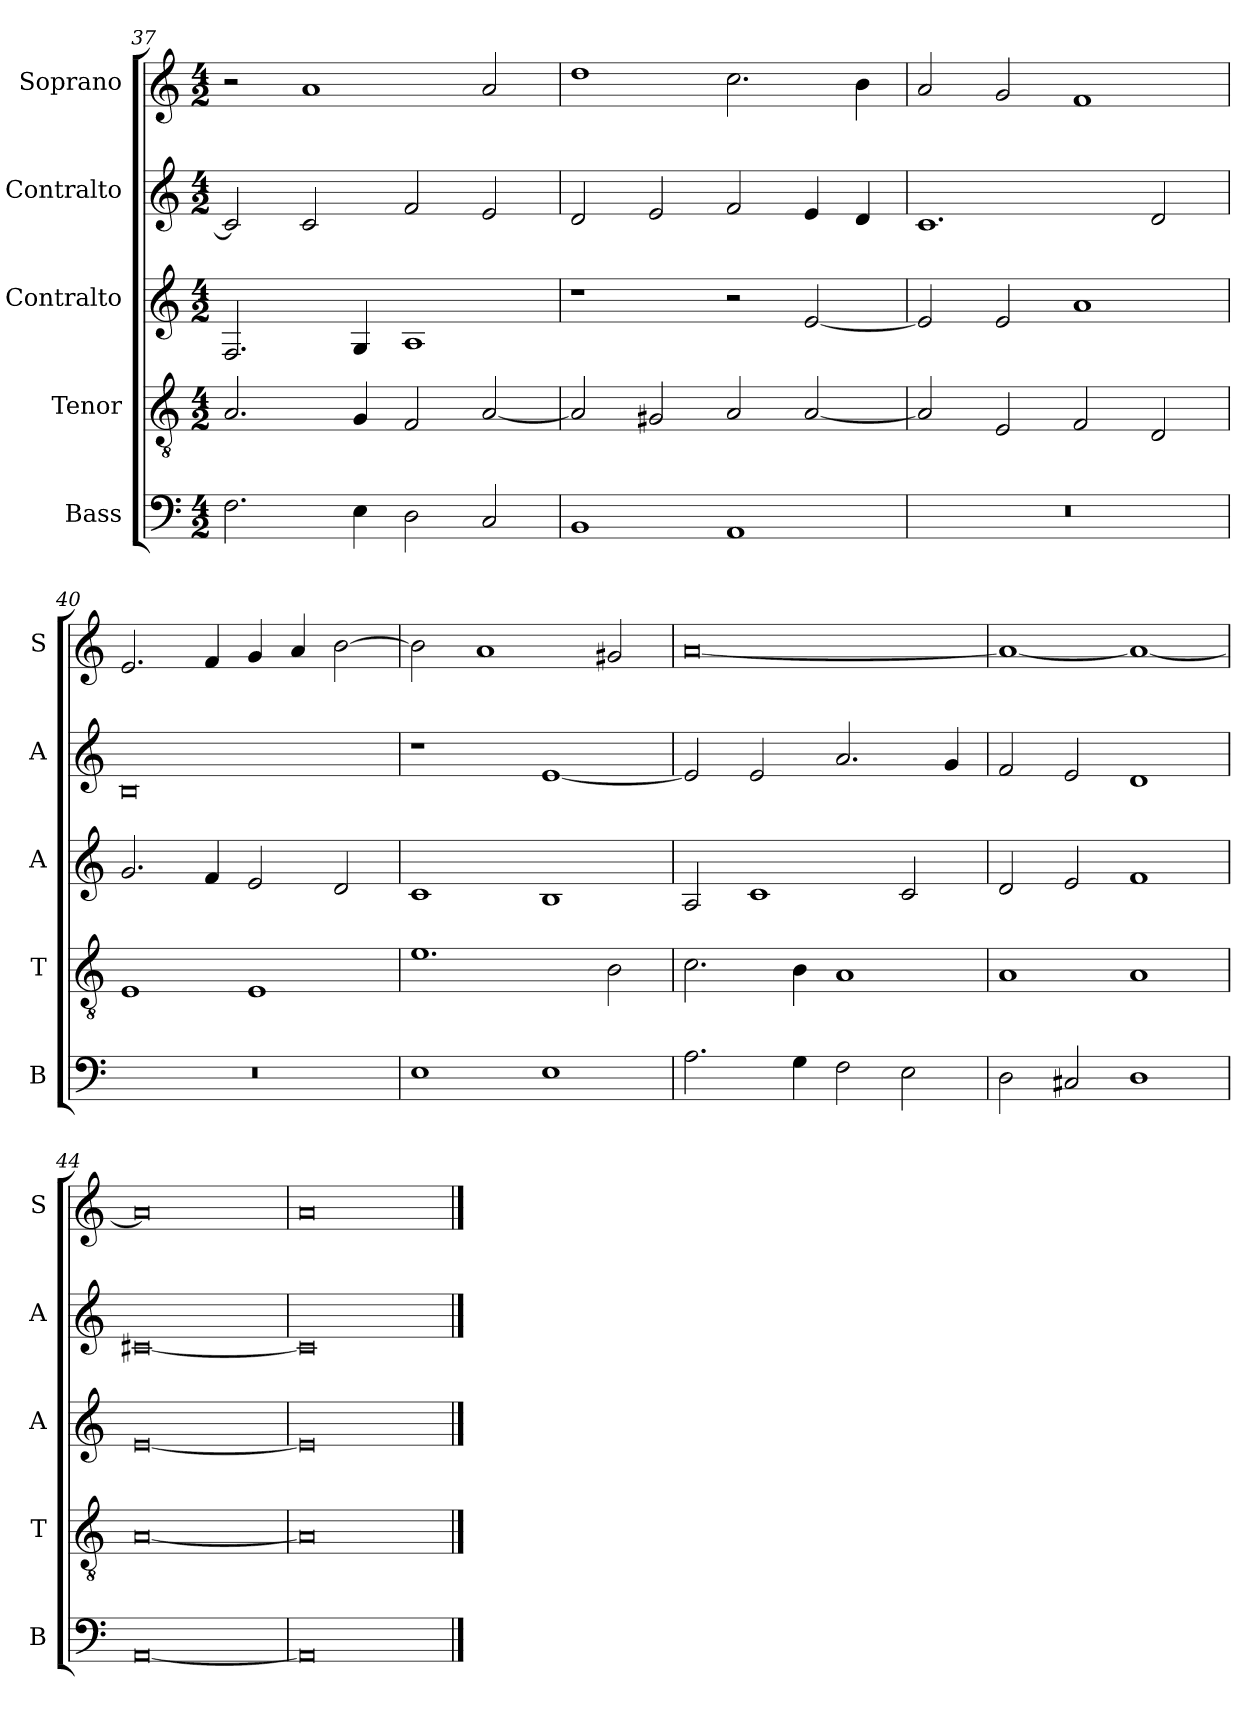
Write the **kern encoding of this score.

**kern	**kern	**kern	**kern	**kern
*part5	*part4	*part3	*part2	*part1
*staff5	*staff4	*staff3	*staff2	*staff1
*I"Bass	*I"Tenor	*I"Contralto	*I"Contralto	*I"Soprano
*I'B	*I'T	*I'A	*I'A	*I'S
*clefF4	*clefGv2	*clefG2	*clefG2	*clefG2
*k[]	*k[]	*k[]	*k[]	*k[]
*E:phr	*E:phr	*E:phr	*E:phr	*E:phr
*M4/2	*M4/2	*M4/2	*M4/2	*M4/2
=37	=37	=37	=37	=37
2.F	2.A	2.F	2c]	2r
.	.	.	2c	1a
4E	4G	4G	.	.
2D	2F	1A	2f	.
2C	[2A	.	2e	2a
=38	=38	=38	=38	=38
1BB	2A]	1r	2d	1dd
.	2G#X	.	2e	.
1AA	2A	2r	2f	2.cc
.	[2A	[2e	4e	.
.	.	.	4d	4b
=39	=39	=39	=39	=39
0r	2A]	2e]	1.c	2a
.	2E	2e	.	2g
.	2F	1a	.	1f
.	2D	.	2d	.
=40	=40	=40	=40	=40
0r	1E	2.g	0B	2.e
.	.	4f	.	4f
.	1E	2e	.	4g
.	.	.	.	4a
.	.	2d	.	[2b
=41	=41	=41	=41	=41
1E	1.e	1c	1r	2b]
.	.	.	.	1a
1E	.	1B	[1e	.
.	2B	.	.	2g#X
=42	=42	=42	=42	=42
2.A	2.c	2A	2e]	[0a
.	.	1c	2e	.
4G	4B	.	.	.
2F	1A	.	2.a	.
2E	.	2c	.	.
.	.	.	4g	.
=43	=43	=43	=43	=43
2D	1A	2d	2f	1a_
2C#X	.	2e	2e	.
1D	1A	1f	1d	1a_
=44	=44	=44	=44	=44
[0AA	[0A	[0e	[0c#X	0a]
=45	=45	=45	=45	=45
0AA]	0A]	0e]	0c#]	0a
==	==	==	==	==
*-	*-	*-	*-	*-
